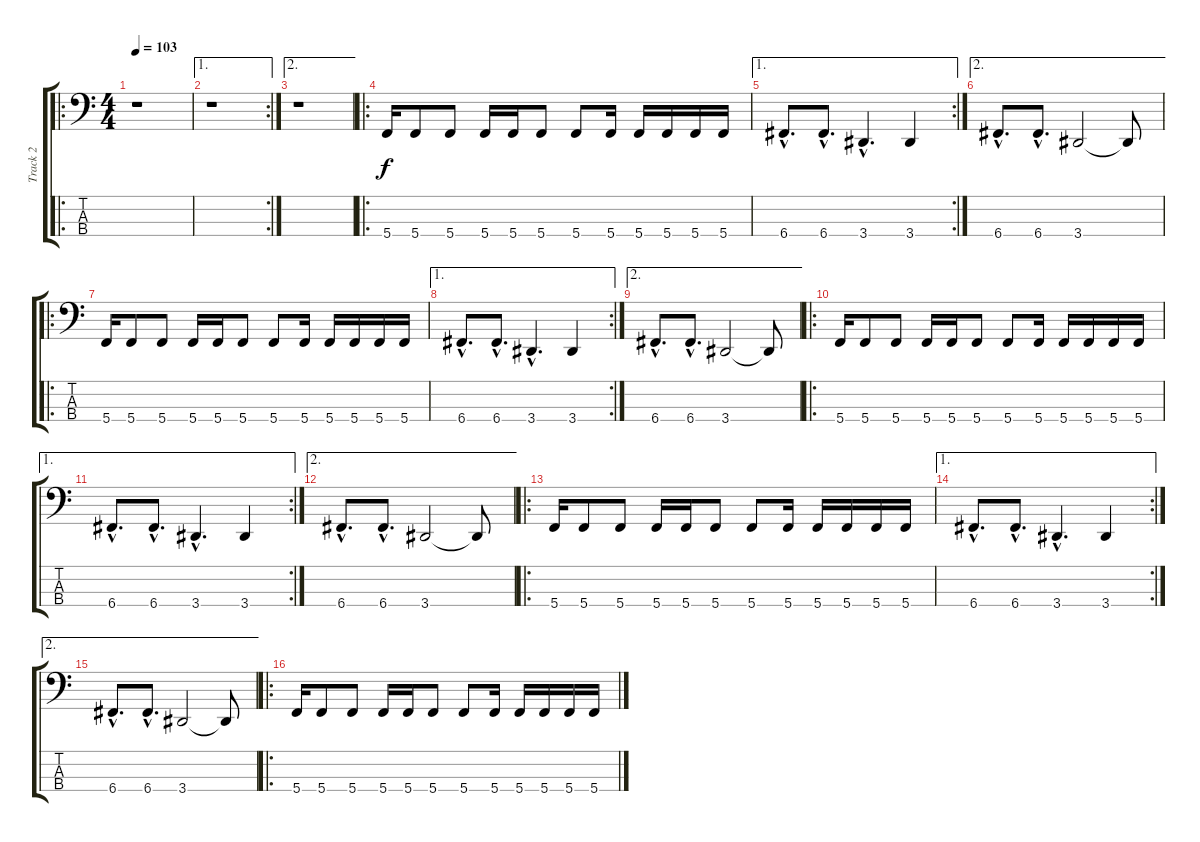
\track ("Track 2" "Track 2") {instrument electricbassfinger}
\staff {score tabs}
\tuning (F2 C2 G1 C1) {hide}
\ro
\ts (4 4)
\tempo 103
\clef f4
\ks c
r.1{dy f instrument electricbassfinger} |
\ae 1
\rc 2
r.1 |
\ae 2
r.1 |
\ro
5.4.16 5.4.8 5.4.8 5.4.16 5.4.16 5.4.8 5.4.8 5.4.16 5.4.16 5.4.16 5.4.16 5.4.16 |
\ae 1
\rc 2
6.4{hac}.8{d} 6.4{hac}.8{d} 3.4{hac}.4{d} 3.4.4 |
\ae 2
6.4{hac}.8{d} 6.4{hac}.8{d} 3.4.2 3.4{t}.8 |
\ro
5.4.16 5.4.8 5.4.8 5.4.16 5.4.16 5.4.8 5.4.8 5.4.16 5.4.16 5.4.16 5.4.16 5.4.16 |
\ae 1
\rc 2
6.4{hac}.8{d} 6.4{hac}.8{d} 3.4{hac}.4{d} 3.4.4 |
\ae 2
6.4{hac}.8{d} 6.4{hac}.8{d} 3.4.2 3.4{t}.8 |
\ro
5.4.16 5.4.8 5.4.8 5.4.16 5.4.16 5.4.8 5.4.8 5.4.16 5.4.16 5.4.16 5.4.16 5.4.16 |
\ae 1
\rc 2
6.4{hac}.8{d} 6.4{hac}.8{d} 3.4{hac}.4{d} 3.4.4 |
\ae 2
6.4{hac}.8{d} 6.4{hac}.8{d} 3.4.2 3.4{t}.8 |
\ro
5.4.16 5.4.8 5.4.8 5.4.16 5.4.16 5.4.8 5.4.8 5.4.16 5.4.16 5.4.16 5.4.16 5.4.16 |
\ae 1
\rc 2
6.4{hac}.8{d} 6.4{hac}.8{d} 3.4{hac}.4{d} 3.4.4 |
\ae 2
6.4{hac}.8{d} 6.4{hac}.8{d} 3.4.2 3.4{t}.8 |
\ro
5.4.16 5.4.8 5.4.8 5.4.16 5.4.16 5.4.8 5.4.8 5.4.16 5.4.16 5.4.16 5.4.16 5.4.16
